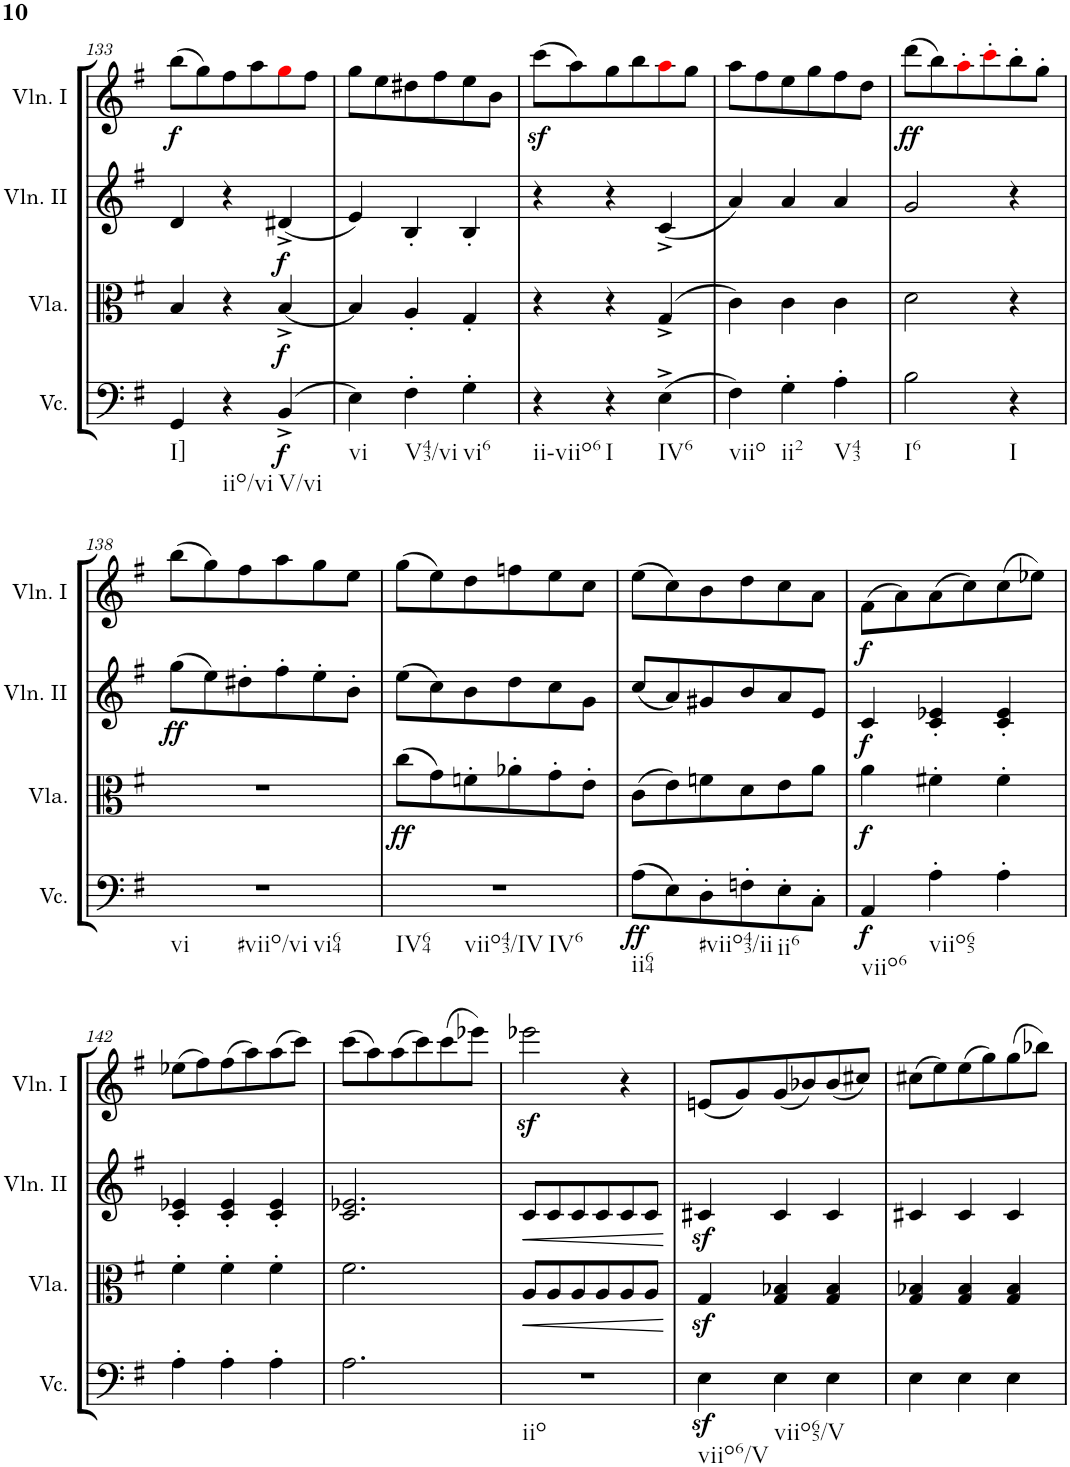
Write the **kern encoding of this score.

**kern	**dynam	**kern	**dynam	**kern	**dynam	**kern	**dynam
*part4	*part4	*part3	*part3	*part2	*part2	*part1	*part1
*staff4	*staff4	*staff3	*staff3	*staff2	*staff2	*staff1	*staff1
*I"Violoncello	*	*I"Viola	*	*I"Violino II	*	*I"Violino I	*
*I'Vc.	*	*I'Vla.	*	*I'Vln. II	*	*I'Vln. I	*
!!LO:PB:g=z
*clefF4	*	*clefC3	*	*clefG2	*	*clefG2	*
*k[f#]	*	*k[f#]	*	*k[f#]	*	*k[f#]	*
*M3/4	*	*M3/4	*	*M3/4	*	*M3/4	*
=133	=133	=133	=133	=133	=133	=133	=133
!LO:TX:b:t=I]	!	!	!	!	!	!	!
!	!	!	!	!	!	!	!LO:DY:b
4GG/	.	4B/	.	4d/	.	(8bb\L	f
.	.	.	.	.	.	8gg\)	.
!LO:TX:b:t=iio/vi	!	!	!	!	!	!	!
4r	.	4r	.	4r	.	8ff#\	.
.	.	.	.	.	.	8aa\	.
!LO:TX:b:t=V/vi	!	!	!	!	!	!	!
!	!LO:DY:b	!	!LO:DY:b	!	!LO:DY:b	!	!
(4BB^/	f	[4B^/	f	(4d#X^/	f	8ggi\	.
.	.	.	.	.	.	8ff#\J	.
=134	=134	=134	=134	=134	=134	=134	=134
!LO:TX:b:t=vi	!	!	!	!	!	!	!
4E\)	.	4B/]	.	4e/)	.	8gg\L	.
.	.	.	.	.	.	8ee\	.
!LO:TX:b:t=V43/vi	!	!	!	!	!	!	!
4F#'\	.	4A'/	.	4B'/	.	8dd#X\	.
.	.	.	.	.	.	8ff#\	.
!LO:TX:b:t=vi6	!	!	!	!	!	!	!
4G'\	.	4G'/	.	4B'/	.	8ee\	.
.	.	.	.	.	.	8b\J	.
=135	=135	=135	=135	=135	=135	=135	=135
!LO:TX:b:t=ii-viio6	!	!	!	!	!	!	!
4r	.	4r	.	4r	.	(8cccz<\L	.
.	.	.	.	.	.	8aa\)	.
!LO:TX:b:t=I	!	!	!	!	!	!	!
4r	.	4r	.	4r	.	8gg\	.
.	.	.	.	.	.	8bb\	.
!LO:TX:b:t=IV6	!	!	!	!	!	!	!
(4E^\	.	(4G^/	.	(4c^/	.	8aai\	.
.	.	.	.	.	.	8gg\J	.
=136	=136	=136	=136	=136	=136	=136	=136
!LO:TX:b:t=viio	!	!	!	!	!	!	!
4F#\)	.	4c\)	.	4a/)	.	8aa\L	.
.	.	.	.	.	.	8ff#\	.
!LO:TX:b:t=ii2	!	!	!	!	!	!	!
4G'\	.	4c\	.	4a/	.	8ee\	.
.	.	.	.	.	.	8gg\	.
!LO:TX:b:t=V43	!	!	!	!	!	!	!
4A'\	.	4c\	.	4a/	.	8ff#\	.
.	.	.	.	.	.	8dd\J	.
=137	=137	=137	=137	=137	=137	=137	=137
!LO:TX:b:t=I6	!	!	!	!	!	!	!
!	!	!	!	!	!	!	!LO:DY:b
2B\	.	2d\	.	2g/	.	(8ddd\L	ff
.	.	.	.	.	.	8bb\)	.
.	.	.	.	.	.	8aa'i\	.
.	.	.	.	.	.	8ccc'i\	.
!LO:TX:b:t=I	!	!	!	!	!	!	!
4r	.	4r	.	4r	.	8bb'\	.
.	.	.	.	.	.	8gg'\J	.
!!LO:LB:g=z
=138	=138	=138	=138	=138	=138	=138	=138
!LO:TX:b:t=vi	!	!	!	!	!	!	!
!LO:TX:b:t=#viio/vi	!	!	!	!	!	!	!
!LO:TX:b:t=vi64	!	!	!	!	!	!	!
!	!	!	!	!	!LO:DY:b	!	!
2.r	.	2.r	.	(8gg\L	ff	(8bb\L	.
.	.	.	.	8ee\)	.	8gg\)	.
.	.	.	.	8dd#X'\	.	8ff#\	.
.	.	.	.	8ff#'\	.	8aa\	.
.	.	.	.	8ee'\	.	8gg\	.
.	.	.	.	8b'\J	.	8ee\J	.
=139	=139	=139	=139	=139	=139	=139	=139
!LO:TX:b:t=IV64	!	!	!	!	!	!	!
!LO:TX:b:t=viio43/IV	!	!	!	!	!	!	!
!LO:TX:b:t=IV6	!	!	!	!	!	!	!
!	!	!	!LO:DY:b	!	!	!	!
2.r	.	(8cc\L	ff	(8ee\L	.	(8gg\L	.
.	.	8g\)	.	8cc\)	.	8ee\)	.
.	.	8fn'\	.	8b\	.	8dd\	.
.	.	8a-X'\	.	8dd\	.	8ffn\	.
.	.	8g'\	.	8cc\	.	8ee\	.
.	.	8e'\J	.	8g\J	.	8cc\J	.
=140	=140	=140	=140	=140	=140	=140	=140
!LO:TX:b:t=ii64	!	!	!	!	!	!	!
!	!LO:DY:b	!	!	!	!	!	!
(8A\L	ff	(8c\L	.	(8cc/L	.	(8ee\L	.
8E\)	.	8e\)	.	8a/)	.	8cc\)	.
!LO:TX:b:t=#viio43/ii	!	!	!	!	!	!	!
8D'\	.	8fn\	.	8g#X/	.	8b\	.
8Fn'\	.	8d\	.	8b/	.	8dd\	.
!LO:TX:b:t=ii6	!	!	!	!	!	!	!
8E'\	.	8e\	.	8a/	.	8cc\	.
8C'\J	.	8a\J	.	8e/J	.	8a\J	.
=141	=141	=141	=141	=141	=141	=141	=141
!LO:TX:b:t=viio6	!	!	!	!	!	!	!
!	!LO:DY:b	!	!LO:DY:b	!	!LO:DY:b	!	!LO:DY:b
4AA/	f	4a\	f	4c/	f	(8f#\L	f
.	.	.	.	.	.	8a\)	.
!LO:TX:b:t=viio65	!	!	!	!	!	!	!
4A'\	.	4f#X'\	.	4c/' 4e-X/'	.	(8a\	.
.	.	.	.	.	.	8cc\)	.
4A'\	.	4f#'\	.	4c/' 4e-/'	.	(8cc\	.
.	.	.	.	.	.	8ee-X\J)	.
!!LO:LB:g=z
=142	=142	=142	=142	=142	=142	=142	=142
4A'\	.	4f#'\	.	4c/' 4e-X/'	.	(8ee-X\L	.
.	.	.	.	.	.	8ff#\)	.
4A'\	.	4f#'\	.	4c/' 4e-/'	.	(8ff#\	.
.	.	.	.	.	.	8aa\)	.
4A'\	.	4f#'\	.	4c/' 4e-/'	.	(8aa\	.
.	.	.	.	.	.	8ccc\J)	.
=143	=143	=143	=143	=143	=143	=143	=143
2.A\	.	2.f#\	.	2.c/ 2.e-X/	.	(8ccc\L	.
.	.	.	.	.	.	8aa\)	.
.	.	.	.	.	.	(8aa\	.
.	.	.	.	.	.	8ccc\)	.
.	.	.	.	.	.	(8ccc\	.
.	.	.	.	.	.	8eee-X\J)	.
=144	=144	=144	=144	=144	=144	=144	=144
!LO:TX:b:t=iio	!	!	!	!	!	!	!
!	!	!	!LO:HP:b	!	!LO:HP:b	!	!
2.r	.	8A/L	<	8c/L	<	2eee-Xz<\	.
.	.	8A/	.	8c/	.	.	.
.	.	8A/	.	8c/	.	.	.
.	.	8A/	.	8c/	.	.	.
.	.	8A/	.	8c/	.	4r	.
.	.	8A/J	.	8c/J	.	.	.
.	.	.	[	.	[	.	.
=145	=145	=145	=145	=145	=145	=145	=145
!LO:TX:b:t=viio6/V	!	!	!	!	!	!	!
4Ez<\	.	4Gz</	.	4c#Xz</	.	(8en/L	.
.	.	.	.	.	.	8g/)	.
!LO:TX:b:t=viio65/V	!	!	!	!	!	!	!
4E\	.	4G/ 4B-X/	.	4c#/	.	(8g/	.
.	.	.	.	.	.	8b-X/)	.
4E\	.	4G/ 4B-/	.	4c#/	.	(8b-/	.
.	.	.	.	.	.	8cc#X/J)	.
=146	=146	=146	=146	=146	=146	=146	=146
4E\	.	4G/ 4B-X/	.	4c#X/	.	(8cc#X\L	.
.	.	.	.	.	.	8ee\)	.
4E\	.	4G/ 4B-/	.	4c#/	.	(8ee\	.
.	.	.	.	.	.	8gg\)	.
4E\	.	4G/ 4B-/	.	4c#/	.	(8gg\	.
.	.	.	.	.	.	8bb-X\J)	.
=	=	=	=	=	=	=	=
*-	*-	*-	*-	*-	*-	*-	*-
